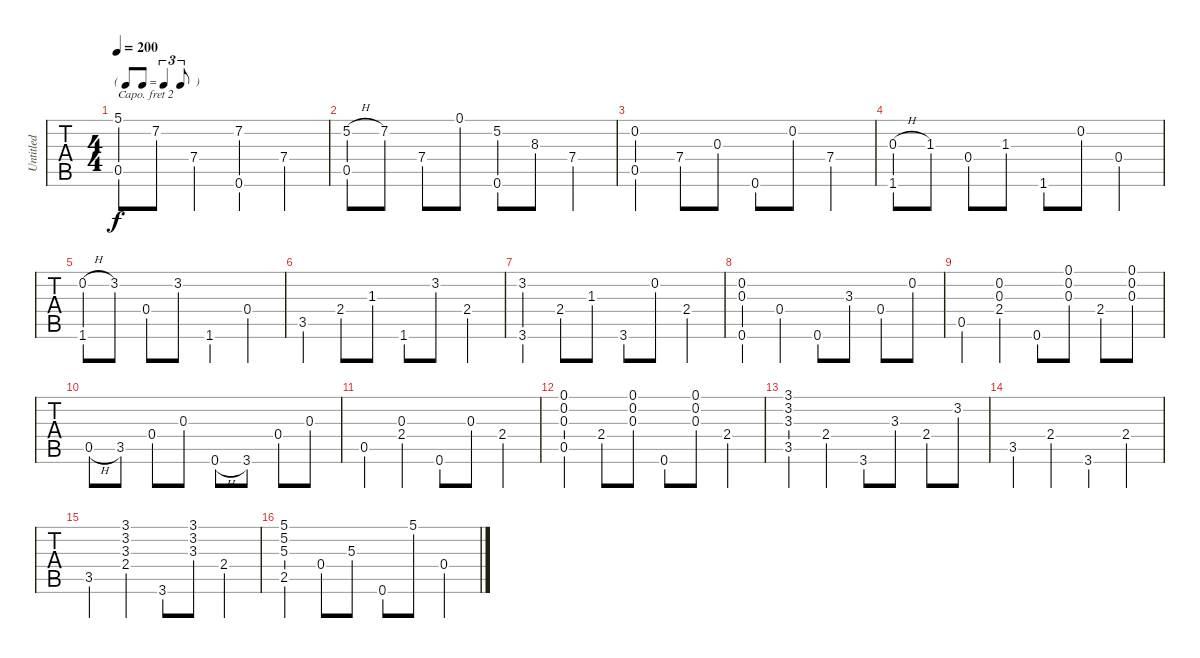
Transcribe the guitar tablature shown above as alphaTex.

\track ("Untitled" "Untitled") {instrument acousticguitarsteel}
\staff {tabs}
\capo 2
\tuning (E4 A3 E3 D3 A2 E2) {hide}
\ts (4 4)
\tf triplet8th
\tempo 200
\clef g2
\ks c
(5.1 0.5).8{dy f} 7.2.8 7.4.4 (7.2 0.6).4 7.4.4 |
(5.2{h} 0.5).8 7.2.8 7.4.8 0.1.8 (5.2 0.6).8 8.3.8 7.4.4 |
(0.2 0.5).4 7.4.8 0.3.8 0.6.8 0.2.8 7.4.4 |
(0.3{h} 1.6).8 1.3.8 0.4.8 1.3.8 1.6.8 0.2.8 0.4.4 |
(0.2{h} 1.6).8 3.2.8 0.4.8 3.2.8 1.6.4 0.4.4 |
3.5.4 2.4.8 1.3.8 1.6.8 3.2.8 2.4.4 |
(3.2 3.6).4 2.4.8 1.3.8 3.6.8 0.2.8 2.4.4 |
(0.2 0.3 0.6).4 0.4.4 0.6.8 3.3.8 0.4.8 0.2.8 |
0.5.4 (0.2 0.3 2.4).4 0.6.8 (0.1 0.2 0.3).8 2.4.8 (0.1 0.2 0.3).8 |
0.5{h}.8 3.5.8 0.4.8 0.3.8 0.6{h}.8 3.6.8 0.4.8 0.3.8 |
0.5.4 (0.3 2.4).4 0.6.8 0.3.8 2.4.4 |
(0.1 0.2 0.3 0.5).4 2.4.8 (0.1 0.2 0.3).8 0.6.8 (0.1 0.2 0.3).8 2.4.4 |
(3.1 3.2 3.3 3.5).4 2.4.4 3.6.8 3.3.8 2.4.8 3.2.8 |
3.5.4 2.4.4 3.6.4 2.4.4 |
3.5.4 (3.1 3.2 3.3 2.4).4 3.6.8 (3.1 3.2 3.3).8 2.4.4 |
(5.1 5.2 5.3 2.5).4 0.4.8 5.3.8 0.6.8 5.1.8 0.4.4
